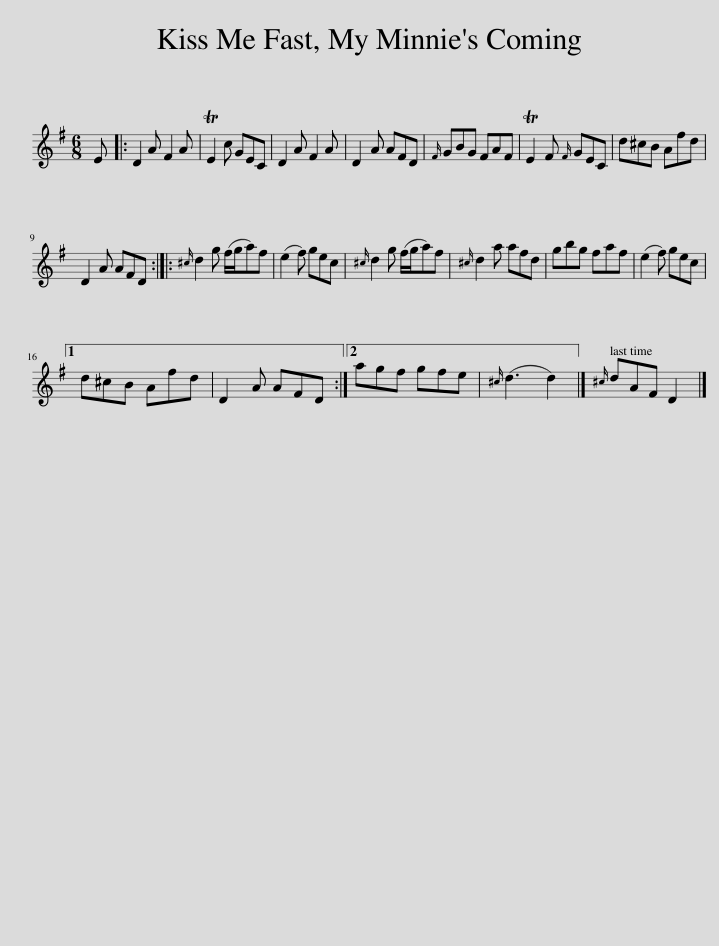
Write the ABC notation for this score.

X:1
L:1/8
M:6/8
I:linebreak $
K:G
V:1 treble
V:1
 E |: D2 A F2 A | TE2 c GEC | D2 A F2 A | D2 A AFD | %5
{F} GBG FAF | TE2 F{F} GEC | d^cB Afd |$ D2 A AFD ::{^c} d2 g (f/g/a)f | %10
 (e2 f) gec |{^c} d2 g (f/g/a)f |{^c} d2 a afd | gbg faf | (e2 f) gec |1$ %15
 d^cB Afd | D2 A AFD :|2 agf gfe |{^c} (d3 d2) |]{^c} dAF D2 |] %20
